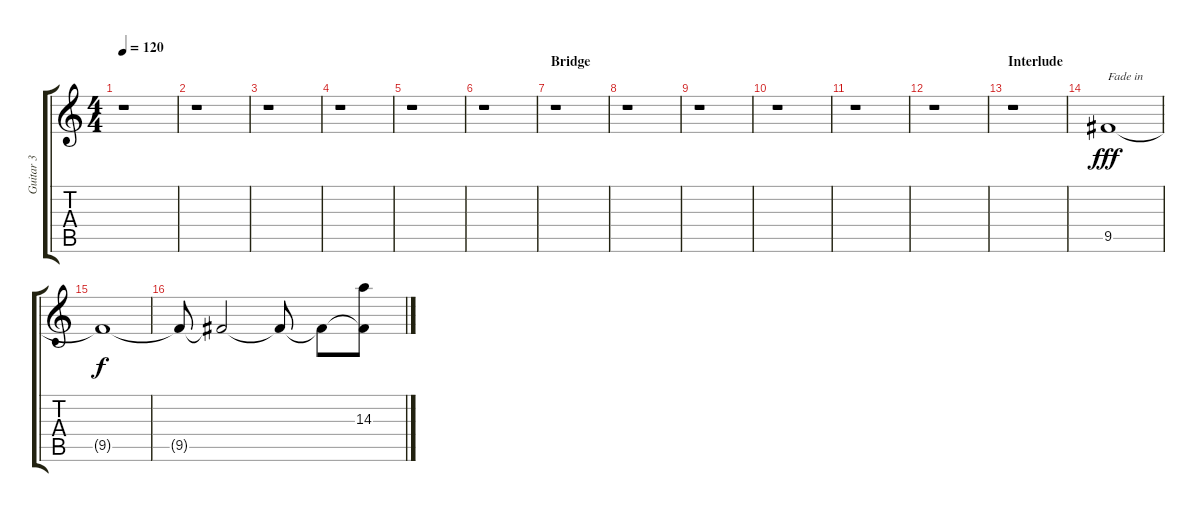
\track ("Guitar 3         Z" "Guitar 3  ") {instrument overdrivenguitar}
\staff {score tabs}
\tuning (E4 B3 G3 D3 A2 E2) {hide}
\ts (4 4)
\tempo 120
\clef g2
\ks c
r.1{dy f} |
r.1 |
r.1 |
r.1 |
r.1 |
r.1 |
\section ("" "Bridge")
r.1 |
r.1 |
r.1 |
r.1 |
r.1 |
r.1 |
\section ("" "Interlude")
r.1{volume 3} |
9.5.1{txt "Fade in" dy fff volume 16} |
9.5{t}.1{dy f} |
9.5{t}.8 9.5{t}.2 9.5{t}.8 9.5{t}.8 (14.3 9.5{t}).8{volume 13}
